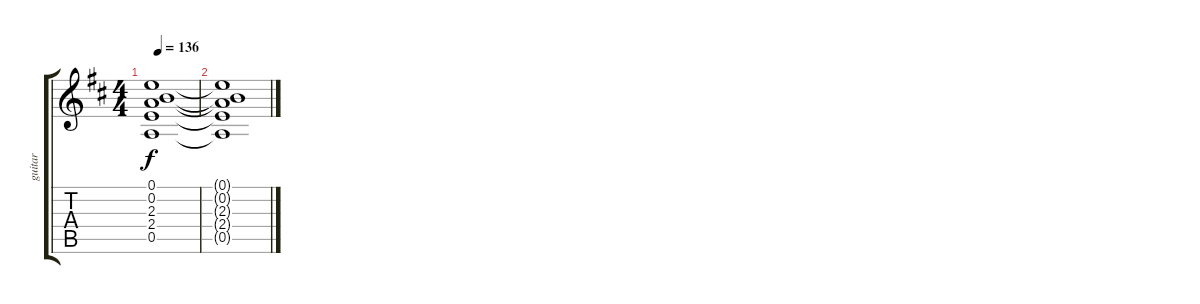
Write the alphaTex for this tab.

\track ("guitar" "guitar") {instrument acousticguitarnylon}
\staff {score tabs}
\tuning (E4 B3 G3 D3 A2 E2) {hide}
\ts (4 4)
\tempo 136
\clef g2
\ks d
(0.1{t} 0.2{t} 2.3{t} 2.4{t} 0.5{t}).1{dy f} |
(0.1{t} 0.2{t} 2.3{t} 2.4{t} 0.5{t}).1
